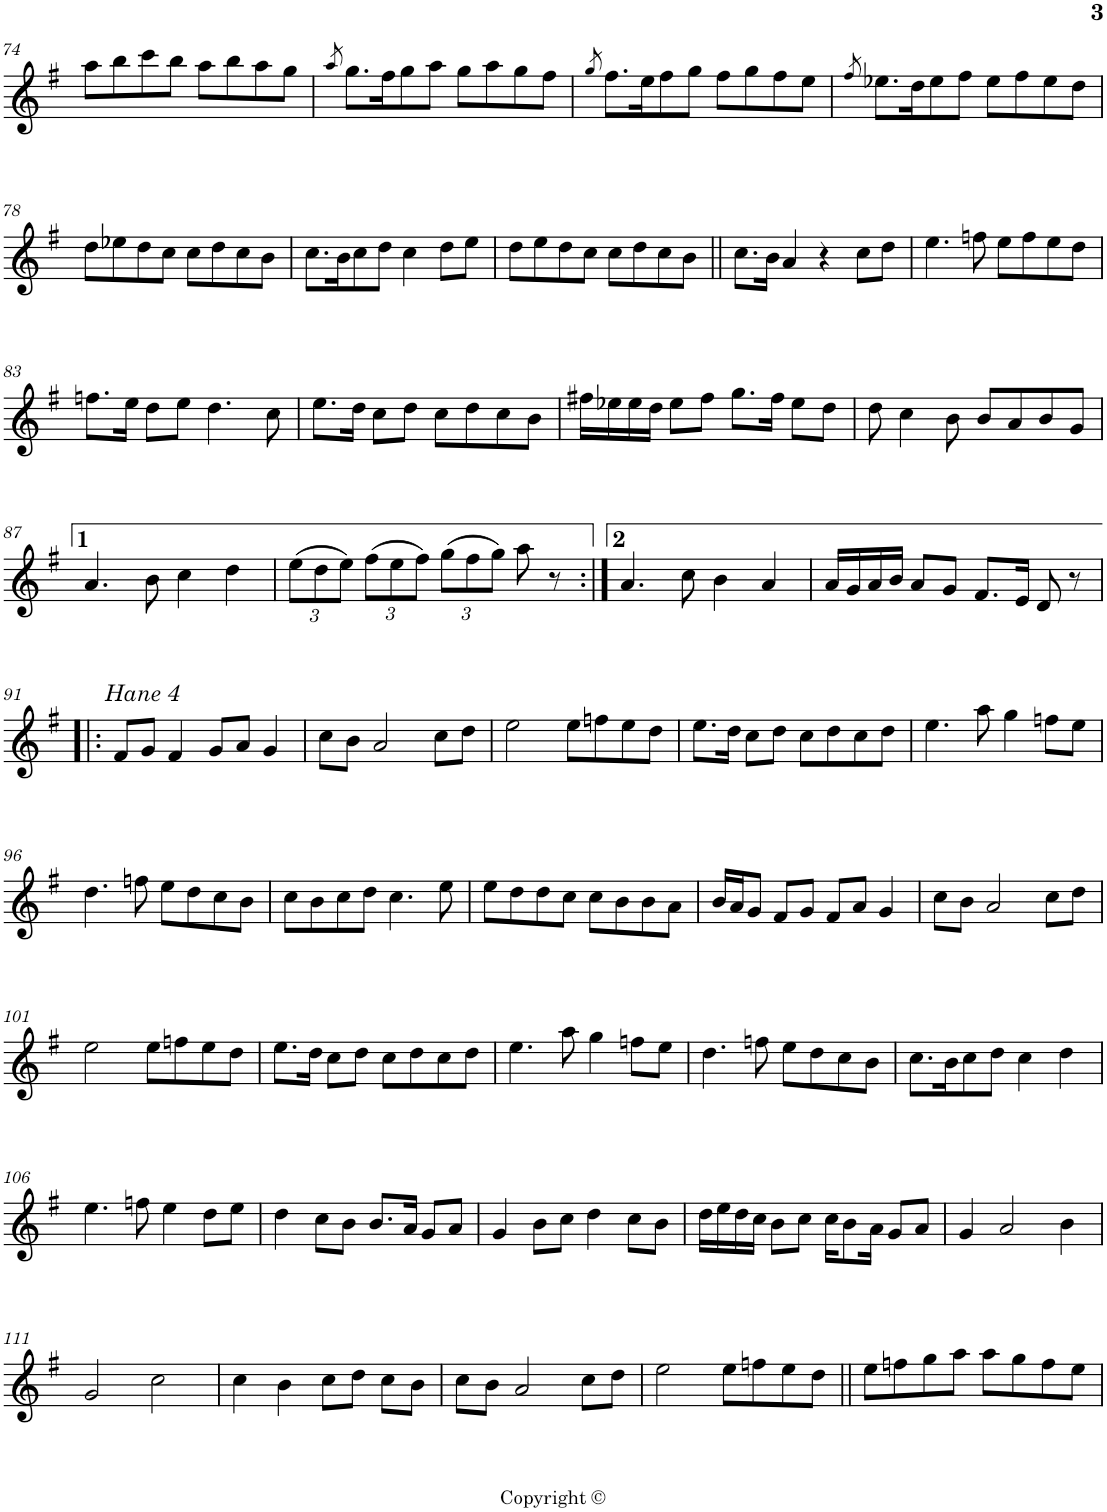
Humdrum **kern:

**kern
*part1
*staff1
*I"Piano
*I'Pno
!!LO:PB:g=z
*clefG2
*k[f#]
*G:
*M4/4
*met(c)
=74
8aa\L
8bb\
8ccc\
8bb\J
8aa\L
8bb\
8aa\
8gg\J
=75
8qaa/
8.gg\L
16ff#\K
8gg\
8aa\J
8gg\L
8aa\
8gg\
8ff#\J
=76
8qgg/
8.ff#\L
16ee\K
8ff#\
8gg\J
8ff#\L
8gg\
8ff#\
8ee\J
=77
8qff#/
8.ee-X\L
16dd\K
8ee-\
8ff#\J
8ee-\L
8ff#\
8ee-\
8dd\J
!!LO:LB:g=z
=78
8dd\L
8ee-X\
8dd\
8cc\J
8cc\L
8dd\
8cc\
8b\J
=79
8.cc\L
16b\K
8cc\
8dd\J
4cc\
8dd\L
8ee\J
=80
8dd\L
8ee\
8dd\
8cc\J
8cc\L
8dd\
8cc\
8b\J
=81||
8.cc\L
16b\Jk
4a/
4r
8cc\L
8dd\J
=82
4.ee\
8ffn\
8ee\L
8ff\
8ee\
8dd\J
!!LO:LB:g=z
=83
8.ffn\L
16ee\Jk
8dd\L
8ee\J
4.dd\
8cc\
=84
8.ee\L
16dd\Jk
8cc\L
8dd\J
8cc\L
8dd\
8cc\
8b\J
=85
16ff#X\LL
16ee-X\
16ee-\
16dd\JJ
8ee-\L
8ff#\J
8.gg\L
16ff#\Jk
8ee-\L
8dd\J
=86
8dd\
4cc\
8b\
8b/L
8a/
8b/
8g/J
!!LO:LB:g=z
=87
4.a/
8b\
4cc\
4dd\
=88
*Xbrackettup
(12ee\L
12dd\
12ee\J)
(12ff#\L
12ee\
12ff#\J)
(12gg\L
12ff#\
12gg\J)
8aa\
8r
=89:|!
4.a/
8cc\
4b\
4a/
=90
16a/LL
16g/
16a/
16b/JJ
8a/L
8g/J
8.f#/L
16e/Jk
8d/
8r
!!LO:LB:g=z
=91!|:
!LO:TX:a:i:t=Hane 4
8f#/L
8g/J
4f#/
8g/L
8a/J
4g/
=92
8cc\L
8b\J
2a/
8cc\L
8dd\J
=93
2ee\
8ee\L
8ffn\
8ee\
8dd\J
=94
8.ee\L
16dd\Jk
8cc\L
8dd\J
8cc\L
8dd\
8cc\
8dd\J
=95
4.ee\
8aa\
4gg\
8ffn\L
8ee\J
!!LO:LB:g=z
=96
4.dd\
8ffn\
8ee\L
8dd\
8cc\
8b\J
=97
8cc\L
8b\
8cc\
8dd\J
4.cc\
8ee\
=98
8ee\L
8dd\
8dd\
8cc\J
8cc\L
8b\
8b\
8a\J
=99
16b/LL
16a/J
8g/J
8f#/L
8g/J
8f#/L
8a/J
4g/
=100
8cc\L
8b\J
2a/
8cc\L
8dd\J
!!LO:LB:g=z
=101
2ee\
8ee\L
8ffn\
8ee\
8dd\J
=102
8.ee\L
16dd\Jk
8cc\L
8dd\J
8cc\L
8dd\
8cc\
8dd\J
=103
4.ee\
8aa\
4gg\
8ffn\L
8ee\J
=104
4.dd\
8ffn\
8ee\L
8dd\
8cc\
8b\J
=105
8.cc\L
16b\K
8cc\
8dd\J
4cc\
4dd\
!!LO:LB:g=z
=106
4.ee\
8ffn\
4ee\
8dd\L
8ee\J
=107
4dd\
8cc\L
8b\J
8.b/L
16a/Jk
8g/L
8a/J
=108
4g/
8b\L
8cc\J
4dd\
8cc\L
8b\J
=109
16dd\LL
16ee\
16dd\
16cc\JJ
8b\L
8cc\J
16cc\KL
8b\
16a\Jk
8g/L
8a/J
=110
4g/
2a/
4b\
!!LO:LB:g=z
=111
2g/
2cc\
=112
4cc\
4b\
8cc\L
8dd\J
8cc\L
8b\J
=113
8cc\L
8b\J
2a/
8cc\L
8dd\J
=114
2ee\
8ee\L
8ffn\
8ee\
8dd\J
=115||
8ee\L
8ffn\
8gg\
8aa\J
8aa\L
8gg\
8ff\
8ee\J
=
*-
